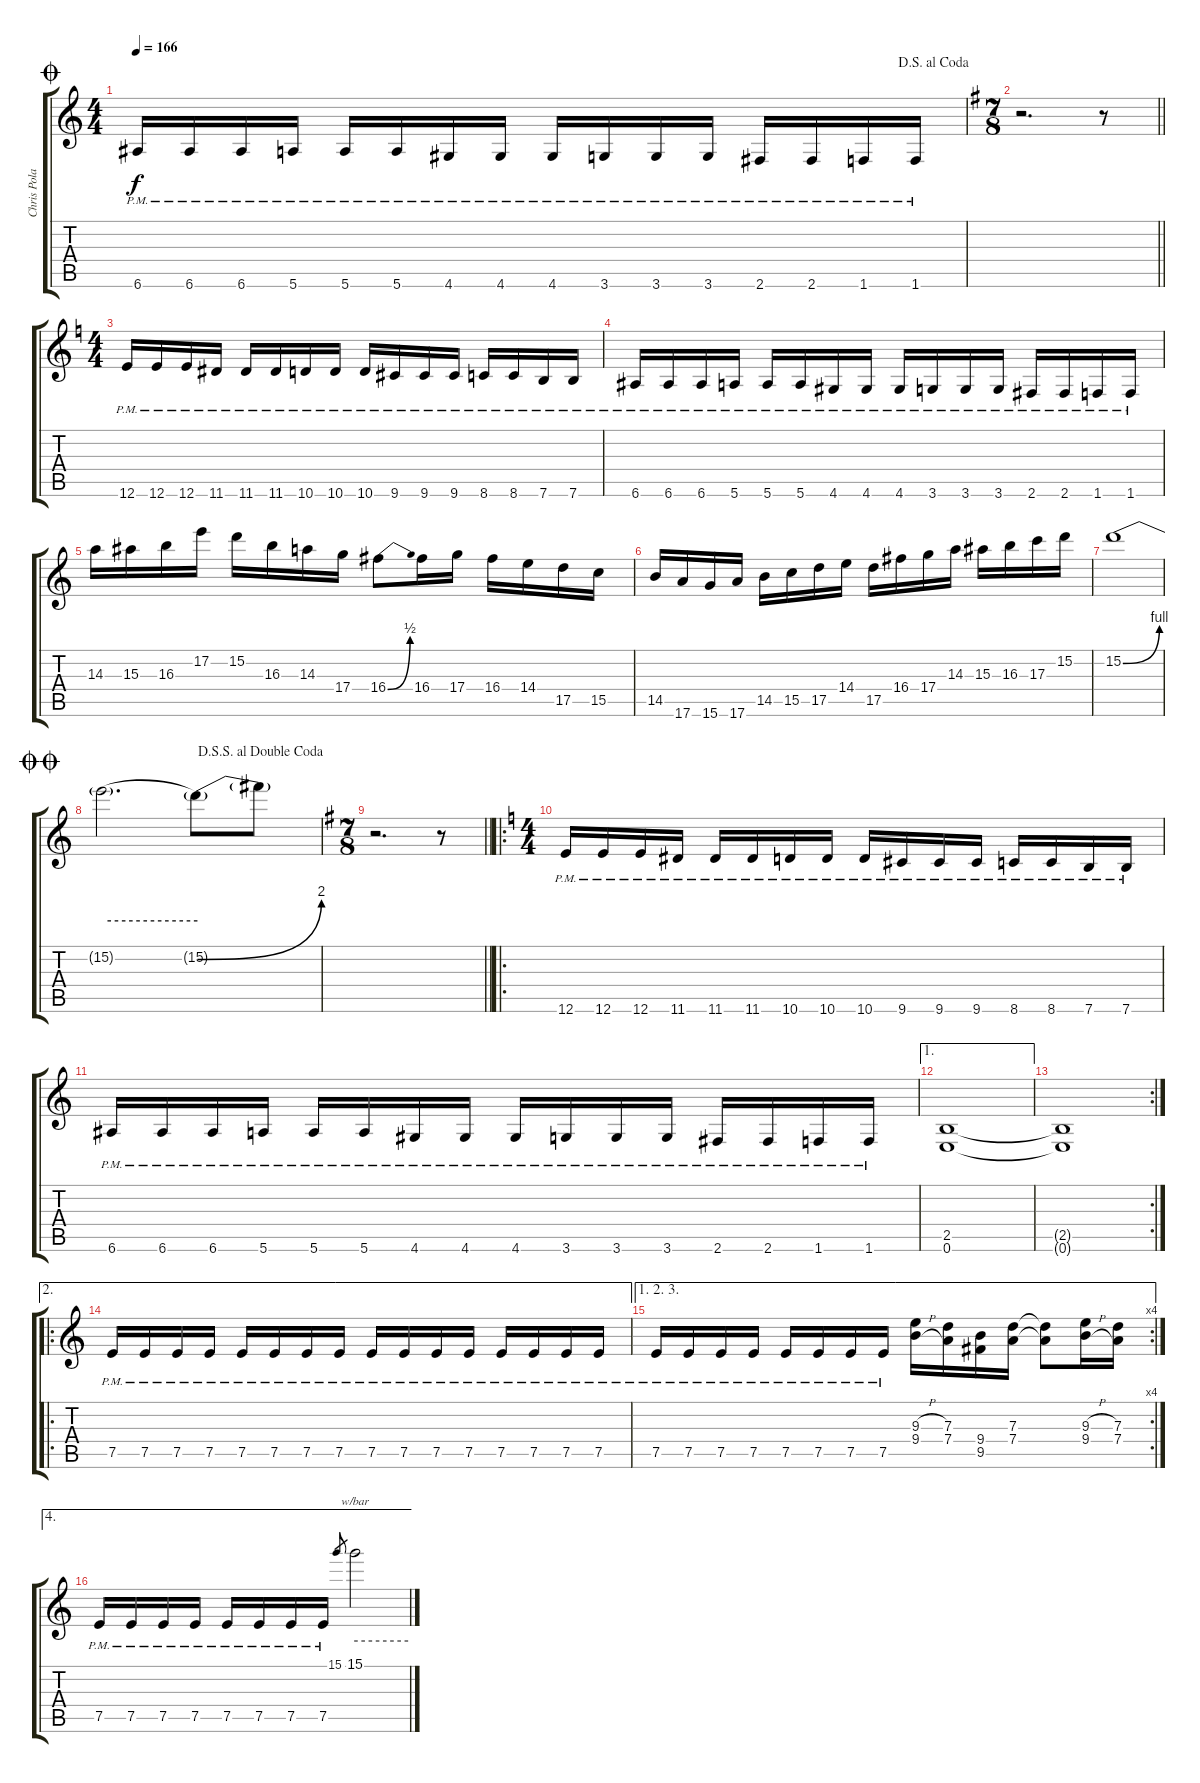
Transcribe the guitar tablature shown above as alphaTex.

\track ("Chris Poland" "Chris Pola") {instrument distortionguitar}
\staff {score tabs}
\tuning (E4 B3 G3 D3 A2 E2) {hide}
\ts (4 4)
\jump coda
\jump dalsegnoalcoda
\tempo 166
\clef g2
\ks c
6.6{pm}.16{dy f} 6.6{pm}.16 6.6{pm}.16 5.6{pm}.16 5.6{pm}.16 5.6{pm}.16 4.6{pm}.16 4.6{pm}.16 4.6{pm}.16 3.6{pm}.16 3.6{pm}.16 3.6{pm}.16 2.6{pm}.16 2.6{pm}.16 1.6{pm}.16 1.6{pm}.16 |
\ts (7 8)
\barLineRight lightlight
\ks g
r.2{d} r.8 |
\ts (4 4)
\ks c
12.6{pm}.16 12.6{pm}.16 12.6{pm}.16 11.6{pm}.16 11.6{pm}.16 11.6{pm}.16 10.6{pm}.16 10.6{pm}.16 10.6{pm}.16 9.6{pm}.16 9.6{pm}.16 9.6{pm}.16 8.6{pm}.16 8.6{pm}.16 7.6{pm}.16 7.6{pm}.16 |
6.6{pm}.16 6.6{pm}.16 6.6{pm}.16 5.6{pm}.16 5.6{pm}.16 5.6{pm}.16 4.6{pm}.16 4.6{pm}.16 4.6{pm}.16 3.6{pm}.16 3.6{pm}.16 3.6{pm}.16 2.6{pm}.16 2.6{pm}.16 1.6{pm}.16 1.6{pm}.16 |
14.3.16 15.3.16 16.3.16 17.2.16 15.2.16 16.3.16 14.3.16 17.4.16 16.4{be (bend 0 0 60 2)}.8 16.4.16 17.4.16 16.4.16 14.4.16 17.5.16 15.5.16 |
14.5.16 17.6.16 15.6.16 17.6.16 14.5.16 15.5.16 17.5.16 14.4.16 17.5.16 16.4.16 17.4.16 14.3.16 15.3.16 16.3.16 17.3.16 15.2.16 |
15.2{be (bend 0 0 60 4)}.1 |
\jump doublecoda
\jump dalsegnosegnoaldoublecoda
15.2{be (hold 0 4 60 4) t}.2{d} 15.2{be (bend 0 0 60 8) t}.8 15.2{t}.8 |
\ts (7 8)
\barLineRight lightlight
\ks g
r.2{d} r.8 |
\ro
\ts (4 4)
\ks c
12.6{pm}.16 12.6{pm}.16 12.6{pm}.16 11.6{pm}.16 11.6{pm}.16 11.6{pm}.16 10.6{pm}.16 10.6{pm}.16 10.6{pm}.16 9.6{pm}.16 9.6{pm}.16 9.6{pm}.16 8.6{pm}.16 8.6{pm}.16 7.6{pm}.16 7.6{pm}.16 |
6.6{pm}.16 6.6{pm}.16 6.6{pm}.16 5.6{pm}.16 5.6{pm}.16 5.6{pm}.16 4.6{pm}.16 4.6{pm}.16 4.6{pm}.16 3.6{pm}.16 3.6{pm}.16 3.6{pm}.16 2.6{pm}.16 2.6{pm}.16 1.6{pm}.16 1.6{pm}.16 |
\ae 1
(2.5 0.6).1 |
\rc 2
(2.5{t} 0.6{t}).1 |
\ae 2
\ro
7.5{pm}.16 7.5{pm}.16 7.5{pm}.16 7.5{pm}.16 7.5{pm}.16 7.5{pm}.16 7.5{pm}.16 7.5{pm}.16 7.5{pm}.16 7.5{pm}.16 7.5{pm}.16 7.5{pm}.16 7.5{pm}.16 7.5{pm}.16 7.5{pm}.16 7.5{pm}.16 |
\ae (1 2 3)
\rc 4
7.5{pm}.16 7.5{pm}.16 7.5{pm}.16 7.5{pm}.16 7.5{pm}.16 7.5{pm}.16 7.5{pm}.16 7.5{pm}.16 (9.3{h} 9.4{h}).16 (7.3 7.4).16 (9.4 9.5).16 (7.3 7.4).16 (7.3{t} 7.4{t}).8 (9.3{h} 9.4{h}).16 (7.3 7.4).16 |
\ae 4
7.5{pm}.16 7.5{pm}.16 7.5{pm}.16 7.5{pm}.16 7.5{pm}.16 7.5{pm}.16 7.5{pm}.16 7.5{pm}.16 15.1.8{gr} 15.1.2{tbe (hold default 0 0 60 0)}
